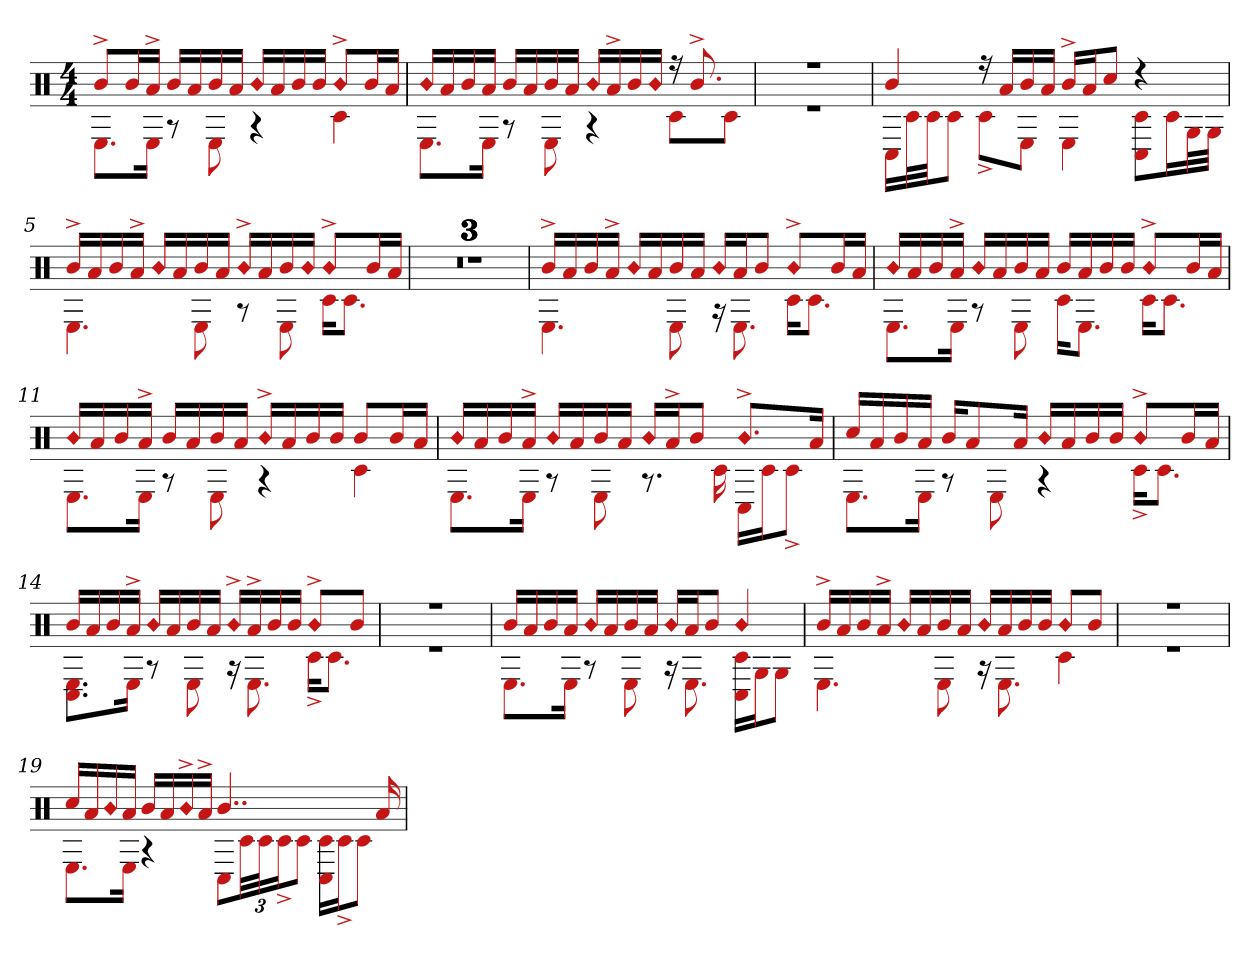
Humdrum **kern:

**kern
*part1
*staff1
*clefX
*k[]
*M4/4
=1
*^
8b^L	8.EL
16bL	.
16a^JJ	16EJk
16bLL	8r
16a	.
16b	8E
16aJJ	.
!LO:N:head=diamond	!
16bLL	4r
16a	.
16b	.
16bJJ	.
!LO:N:head=diamond	!
8b^L	4c#
16bL	.
16aJJ	.
=2	=2
!LO:N:head=diamond	!
16bLL	8.EL
16a	.
16b	.
16aJJ	16EJk
16bLL	8r
16a	.
16b	8E
16aJJ	.
!LO:N:head=diamond	!
16bLL	4r
16a^	.
16b	.
!LO:N:head=diamond	!
16bJJ	.
16r	8c#L
8.b^	.
.	8c#J
=3	=3
1r	1r
=4	=4
4b	16C#LL
.	32c#L
.	32c#JJ
.	8c#J
16r	8c#^L
16aLL	.
16b	8EJ
16aJJ	.
16b^LL	4E
16aJ	.
8cc#J	.
4r	8C# 8c#L
.	16c#L
.	32GL
.	32GJJJ
=5	=5
16b^LL	4.E
16a	.
16b	.
16a^JJ	.
!LO:N:head=diamond	!
16bLL	.
16a	.
16b	8E
16aJJ	.
!LO:N:head=diamond	!
16b^LL	8r
16a	.
16b	8E
!LO:N:head=diamond	!
16bJJ	.
!LO:N:head=diamond	!
8b^L	16c#KL
.	8.c#J
16bL	.
16aJJ	.
=6	=6
1r	1r
=7	=7
1r	1r
=8	=8
1r	1r
=9	=9
16b^LL	4.E
16a	.
16b	.
16a^JJ	.
!LO:N:head=diamond	!
16bLL	.
16a	.
16b	8E
16aJJ	.
!LO:N:head=diamond	!
16bLL	16r
16aJ	8.E
8bJ	.
!LO:N:head=diamond	!
8b^L	16c#KL
.	8.c#J
16bL	.
16aJJ	.
=10	=10
!LO:N:head=diamond	!
16bLL	8.EL
16a	.
16b	.
16a^JJ	16EJk
!LO:N:head=diamond	!
16bLL	8r
16a	.
16b	8E
16aJJ	.
16bLL	16c#KL
16a	8.EJ
16b	.
16bJJ	.
!LO:N:head=diamond	!
8b^L	16c#KL
.	8.c#J
16bL	.
16aJJ	.
=11	=11
!LO:N:head=diamond	!
16bLL	8.EL
16a	.
16b	.
16a^JJ	16EJk
16bLL	8r
16a	.
16b	8E
16aJJ	.
!LO:N:head=diamond	!
16b^LL	4r
16a	.
16b	.
16bJJ	.
8bL	4c#
16bL	.
16aJJ	.
=12	=12
!LO:N:head=diamond	!
16bLL	8.EL
16a	.
16b	.
16a^JJ	16EJk
!LO:N:head=diamond	!
16bLL	8r
16a	.
16b	8E
16aJJ	.
!LO:N:head=diamond	!
16bLL	8.r
16a^J	.
8bJ	.
.	16c#
!LO:N:head=diamond	!
8.b^L	16C#LL
.	16c#J
.	8c#^J
16aJk	.
=13	=13
16cc#LL	8.EL
16a	.
16b	.
16aJJ	16EJk
16bKL	8r
8a	.
.	8E
16aJk	.
!LO:N:head=diamond	!
16bLL	4r
16a	.
16b	.
16bJJ	.
!LO:N:head=diamond	!
8b^L	16c#^KL
.	8.c#J
16bL	.
16aJJ	.
=14	=14
16bLL	8.C# 8.EL
16a	.
16b	.
16a^JJ	16EJk
!LO:N:head=diamond	!
16bLL	8r
16a	.
16b	8E
16aJJ	.
!LO:N:head=diamond	!
16b^LL	16r
16a^	8.E
16b	.
16bJJ	.
!LO:N:head=diamond	!
8b^L	16c#^KL
.	8.c#J
8bJ	.
=15	=15
1r	1r
=16	=16
16bLL	8.EL
16a	.
16b	.
16aJJ	16EJk
!LO:N:head=diamond	!
16bLL	8r
16a	.
16b	8E
16aJJ	.
!LO:N:head=diamond	!
16bLL	16r
16aJ	8.E
8bJ	.
!LO:N:head=diamond	!
4b	16c# 16C#LL
.	16GJ
.	8GJ
=17	=17
16b^LL	4.E
16a	.
16b	.
16a^JJ	.
!LO:N:head=diamond	!
16bLL	.
16a	.
16b	8E
16aJJ	.
!LO:N:head=diamond	!
16bLL	16r
16a	8.E
16b	.
16bJJ	.
!LO:N:head=diamond	!
8bL	4c#
8bJ	.
=18	=18
1r	1r
=19	=19
16cc#LL	8.EL
16a	.
!LO:N:head=diamond	!
16b	.
16aJJ	16EJk
16bLL	4r
16a	.
!LO:N:head=diamond	!
16b^	.
16a^JJ	.
4..b	12C#L
.	48c#LL
.	48c#J
.	24c#^J
.	12c#J
.	16C# 16c#LL
.	16c#^J
.	8c#J
16a	.
*v	*v
=
*-
